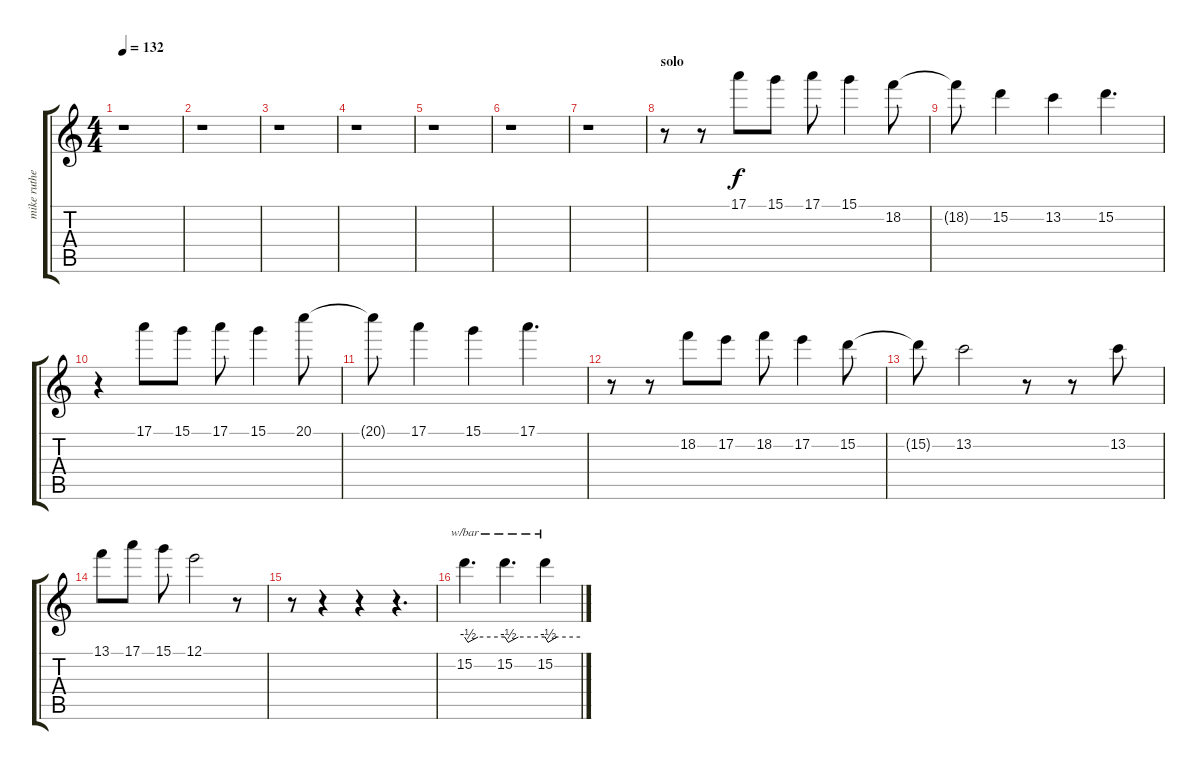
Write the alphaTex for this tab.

\track ("mike rutherford" "mike ruthe") {instrument overdrivenguitar}
\staff {score tabs}
\tuning (E4 B3 G3 D3 A2 E2) {hide}
\ts (4 4)
\tempo 132
\clef g2
\ks c
r.1{dy f} |
r.1 |
r.1 |
r.1 |
r.1 |
r.1 |
r.1 |
\section ("" "solo")
r.8 r.8 17.1.8 15.1.8 17.1.8 15.1.4 18.2.8 |
18.2{t}.8 15.2.4 13.2.4 15.2.4{d} |
r.4 17.1.8 15.1.8 17.1.8 15.1.4 20.1.8 |
20.1{t}.8 17.1.4 15.1.4 17.1.4{d} |
r.8 r.8 18.2.8 17.2.8 18.2.8 17.2.4 15.2.8 |
15.2{t}.8 13.2.2 r.8 r.8 13.2.8 |
13.1.8 17.1.8 15.1.8 12.1.2 r.8 |
r.8 r.4 r.4 r.4{d} |
15.2.4{d tbe (custom default 0 0 5 -2 20 0 60 0)} 15.2.4{d tbe (custom default 0 0 5 -2 20 0 60 0)} 15.2.4{tbe (custom default 0 0 5 -2 20 0 60 0)}
